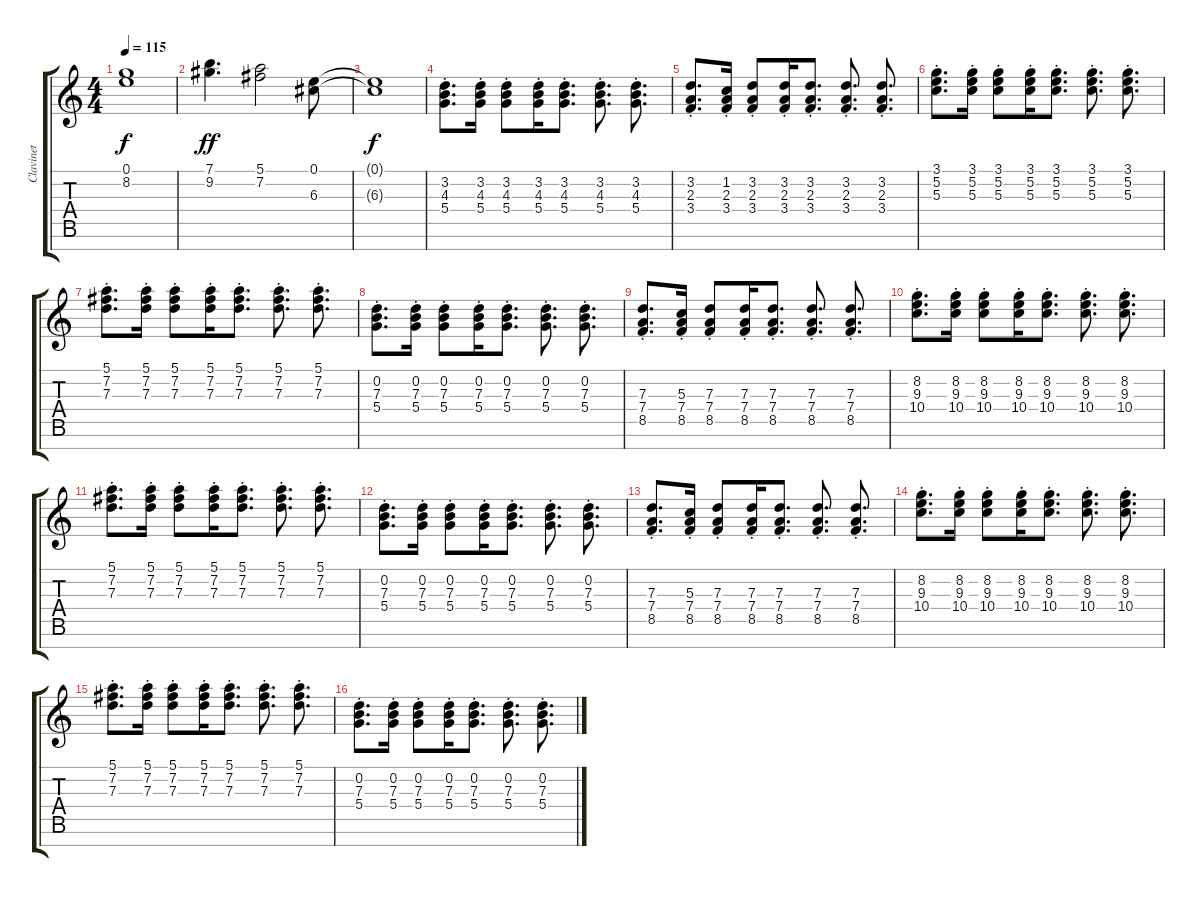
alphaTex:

\track ("Clavinet" "Clavinet") {instrument electricguitarclean}
\staff {score tabs}
\tuning (E4 B3 G3 D3 A2 E2 B1) {hide}
\ts (4 4)
\tempo 115
\clef g2
\ks c
(0.1{t} 8.2{t}).1{dy f} |
(7.1 9.2).4{d dy ff} (5.1 7.2).2 (0.1 6.3).8 |
(0.1{t} 6.3{t}).1{dy f} |
(3.2{st} 4.3{st} 5.4{st}).8{d} (3.2{st} 4.3{st} 5.4{st}).16 (3.2{st} 4.3{st} 5.4{st}).8 (3.2{st} 4.3{st} 5.4{st}).16 (3.2{st} 4.3{st} 5.4{st}).8{d} (3.2{st} 4.3{st} 5.4{st}).8{d} (3.2{st} 4.3{st} 5.4{st}).8{d} |
(3.2{st} 2.3{st} 3.4{st}).8{d} (1.2{st} 2.3{st} 3.4{st}).16 (3.2{st} 2.3{st} 3.4{st}).8 (3.2{st} 2.3{st} 3.4{st}).16 (3.2{st} 2.3{st} 3.4{st}).8{d} (3.2{st} 2.3{st} 3.4{st}).8{d} (3.2{st} 2.3{st} 3.4{st}).8{d} |
(3.1{st} 5.2{st} 5.3{st}).8{d} (3.1{st} 5.2{st} 5.3{st}).16 (3.1{st} 5.2{st} 5.3{st}).8 (3.1{st} 5.2{st} 5.3{st}).16 (3.1{st} 5.2{st} 5.3{st}).8{d} (3.1{st} 5.2{st} 5.3{st}).8{d} (3.1{st} 5.2{st} 5.3{st}).8{d} |
(5.1{st} 7.2{st} 7.3{st}).8{d} (5.1{st} 7.2{st} 7.3{st}).16 (5.1{st} 7.2{st} 7.3{st}).8 (5.1{st} 7.2{st} 7.3{st}).16 (5.1{st} 7.2{st} 7.3{st}).8{d} (5.1{st} 7.2{st} 7.3{st}).8{d} (5.1{st} 7.2{st} 7.3{st}).8{d} |
(0.2{st} 7.3{st} 5.4{st}).8{d} (0.2{st} 7.3{st} 5.4{st}).16 (0.2{st} 7.3{st} 5.4{st}).8 (0.2{st} 7.3{st} 5.4{st}).16 (0.2{st} 7.3{st} 5.4{st}).8{d} (0.2{st} 7.3{st} 5.4{st}).8{d} (0.2{st} 7.3{st} 5.4{st}).8{d} |
(7.3{st} 7.4{st} 8.5{st}).8{d} (5.3{st} 7.4{st} 8.5{st}).16 (7.3{st} 7.4{st} 8.5{st}).8 (7.3{st} 7.4{st} 8.5{st}).16 (7.3{st} 7.4{st} 8.5{st}).8{d} (7.3{st} 7.4{st} 8.5{st}).8{d} (7.3{st} 7.4{st} 8.5{st}).8{d} |
(8.2{st} 9.3{st} 10.4{st}).8{d} (8.2{st} 9.3{st} 10.4{st}).16 (8.2{st} 9.3{st} 10.4{st}).8 (8.2{st} 9.3{st} 10.4{st}).16 (8.2{st} 9.3{st} 10.4{st}).8{d} (8.2{st} 9.3{st} 10.4{st}).8{d} (8.2{st} 9.3{st} 10.4{st}).8{d} |
(5.1{st} 7.2{st} 7.3{st}).8{d} (5.1{st} 7.2{st} 7.3{st}).16 (5.1{st} 7.2{st} 7.3{st}).8 (5.1{st} 7.2{st} 7.3{st}).16 (5.1{st} 7.2{st} 7.3{st}).8{d} (5.1{st} 7.2{st} 7.3{st}).8{d} (5.1{st} 7.2{st} 7.3{st}).8{d} |
(0.2{st} 7.3{st} 5.4{st}).8{d} (0.2{st} 7.3{st} 5.4{st}).16 (0.2{st} 7.3{st} 5.4{st}).8 (0.2{st} 7.3{st} 5.4{st}).16 (0.2{st} 7.3{st} 5.4{st}).8{d} (0.2{st} 7.3{st} 5.4{st}).8{d} (0.2{st} 7.3{st} 5.4{st}).8{d} |
(7.3{st} 7.4{st} 8.5{st}).8{d} (5.3{st} 7.4{st} 8.5{st}).16 (7.3{st} 7.4{st} 8.5{st}).8 (7.3{st} 7.4{st} 8.5{st}).16 (7.3{st} 7.4{st} 8.5{st}).8{d} (7.3{st} 7.4{st} 8.5{st}).8{d} (7.3{st} 7.4{st} 8.5{st}).8{d} |
(8.2{st} 9.3{st} 10.4{st}).8{d} (8.2{st} 9.3{st} 10.4{st}).16 (8.2{st} 9.3{st} 10.4{st}).8 (8.2{st} 9.3{st} 10.4{st}).16 (8.2{st} 9.3{st} 10.4{st}).8{d} (8.2{st} 9.3{st} 10.4{st}).8{d} (8.2{st} 9.3{st} 10.4{st}).8{d} |
(5.1{st} 7.2{st} 7.3{st}).8{d} (5.1{st} 7.2{st} 7.3{st}).16 (5.1{st} 7.2{st} 7.3{st}).8 (5.1{st} 7.2{st} 7.3{st}).16 (5.1{st} 7.2{st} 7.3{st}).8{d} (5.1{st} 7.2{st} 7.3{st}).8{d} (5.1{st} 7.2{st} 7.3{st}).8{d} |
(0.2{st} 7.3{st} 5.4{st}).8{d} (0.2{st} 7.3{st} 5.4{st}).16 (0.2{st} 7.3{st} 5.4{st}).8 (0.2{st} 7.3{st} 5.4{st}).16 (0.2{st} 7.3{st} 5.4{st}).8{d} (0.2{st} 7.3{st} 5.4{st}).8{d} (0.2{st} 7.3{st} 5.4{st}).8{d}
